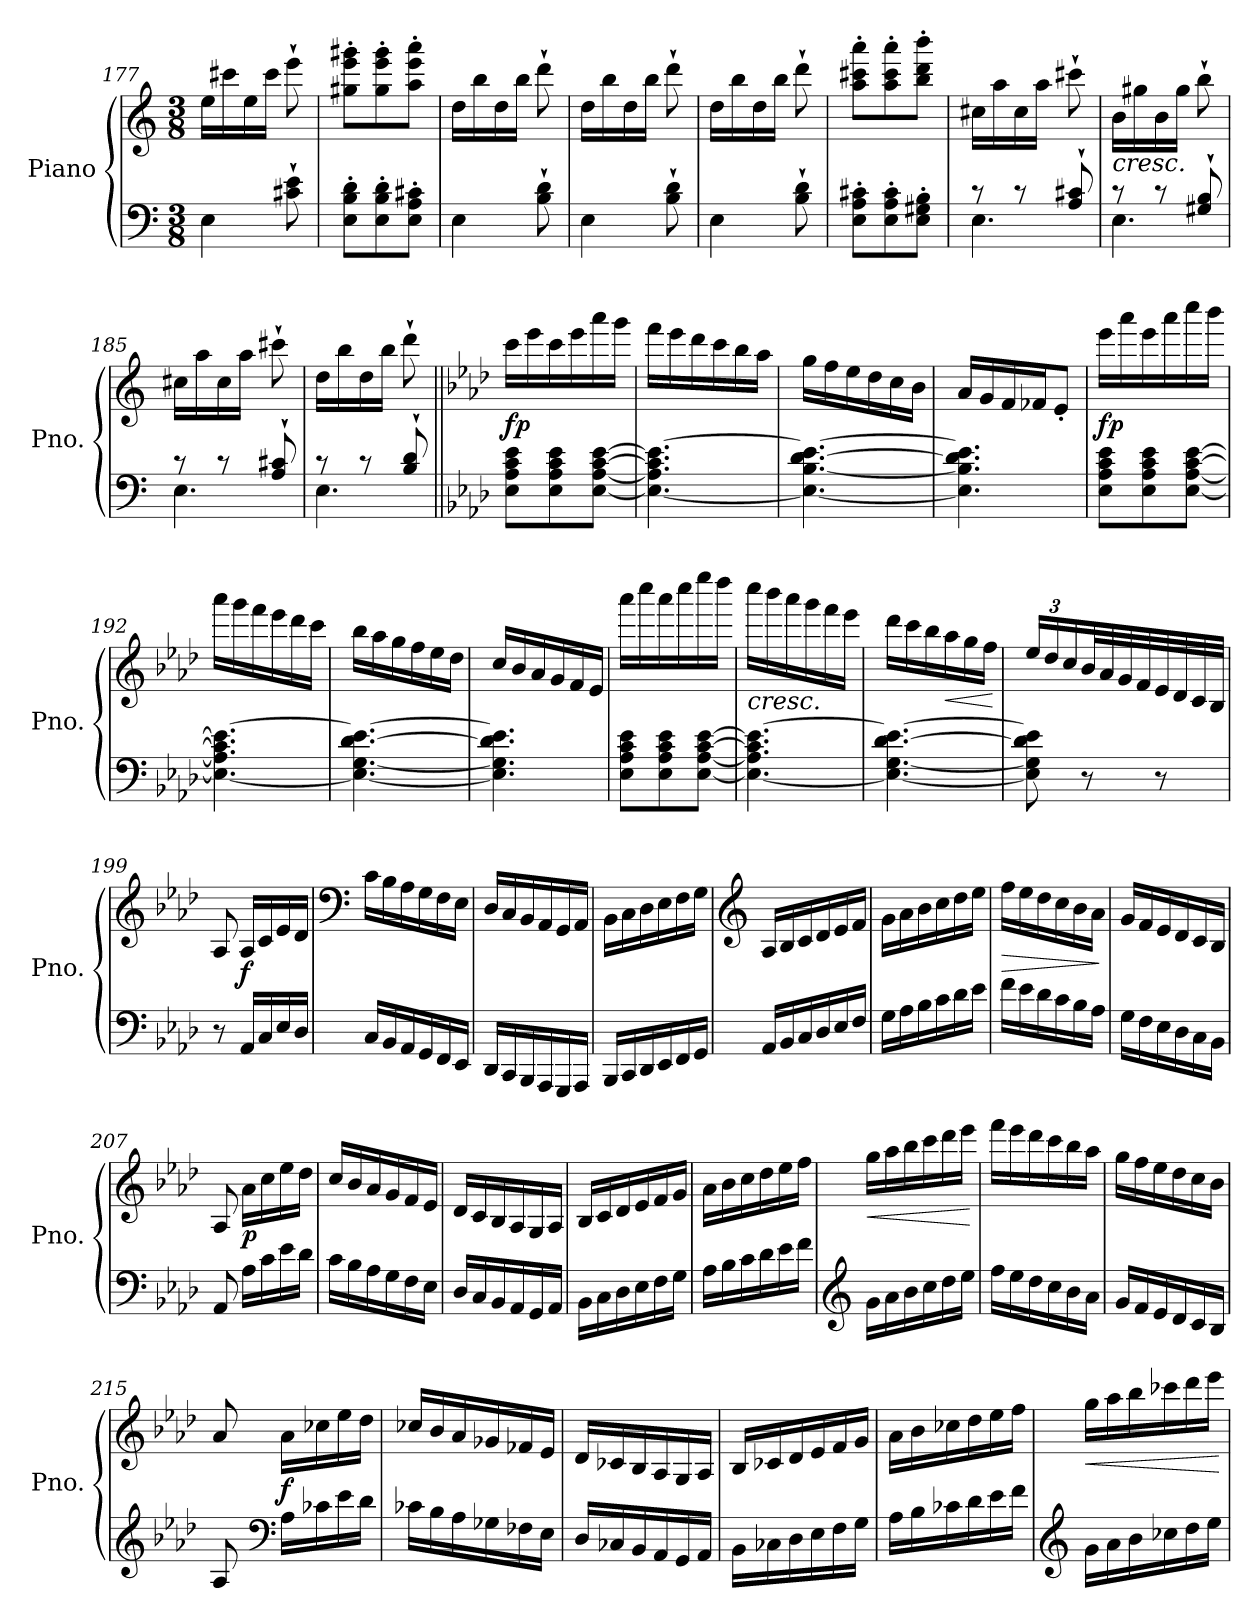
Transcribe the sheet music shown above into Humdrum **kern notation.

**kern	**kern	**dynam
*part1	*part1	*part1
*staff2	*staff1	*staff1/2
*I"Piano	*	*
*I'Pno.	*	*
*clefF4	*clefG2	*
*k[]	*k[]	*
*M3/8	*M3/8	*
=177	=177	=177
4E\	16ee\LL	.
.	16ccc#X\	.
.	16ee\	.
.	16ccc#\JJ	.
8c#X\` 8e\`	8eee`\	.
=178	=178	=178
8E\' 8B\' 8d\'L	8gg#X\' 8eee\' 8ggg#X\'L	.
8E\' 8B\' 8d\'	8gg#\' 8eee\' 8ggg#\'	.
8E\' 8A\' 8c#X\'J	8aa\' 8eee\' 8aaa\'J	.
=179	=179	=179
4E\	16dd\LL	.
.	16bb\	.
.	16dd\	.
.	16bb\JJ	.
8B\` 8d\`	8ddd`\	.
=180	=180	=180
4E\	16dd\LL	.
.	16bb\	.
.	16dd\	.
.	16bb\JJ	.
8B\` 8d\`	8ddd`\	.
=181	=181	=181
4E\	16dd\LL	.
.	16bb\	.
.	16dd\	.
.	16bb\JJ	.
8B\` 8d\`	8ddd`\	.
!!LO:LB:g=z
=182	=182	=182
8E\' 8A\' 8c#X\'L	8aa\' 8ccc#X\' 8aaa\'L	.
8E\' 8A\' 8c#\'	8aa\' 8ccc#\' 8aaa\'	.
8E\' 8G#X\' 8B\'J	8bb\' 8ddd\' 8bbb\'J	.
=183	=183	=183
*^	*	*
8r	4.E\	16cc#X\LL	.
.	.	16aa\	.
8r	.	16cc#\	.
.	.	16aa\JJ	.
8A/` 8c#X/`	.	8ccc#X`\	.
=184	=184	=184	=184
!	!	!LO:TX:b:i:t=cresc.	!
8r	4.E\	16b\LL	.
.	.	16gg#X\	.
8r	.	16b\	.
.	.	16gg#\JJ	.
8G#X/` 8B/`	.	8bb`\	.
=185	=185	=185	=185
8r	4.E\	16cc#X\LL	.
.	.	16aa\	.
8r	.	16cc#\	.
.	.	16aa\JJ	.
8A/` 8c#X/`	.	8ccc#X`\	.
=186	=186	=186	=186
8r	4.E\	16dd\LL	.
.	.	16bb\	.
8r	.	16dd\	.
.	.	16bb\JJ	.
8B/` 8d/`	.	8ddd`\	.
*v	*v	*	*
=187||	=187||	=187||
*k[b-e-a-d-]	*k[b-e-a-d-]	*
!	!	!LO:DY:b
8E-\ 8A-\ 8c\ 8e-\L	16ccc\LL	fp
.	16eee-\	.
8E-\ 8A-\ 8c\ 8e-\	16ccc\	.
.	16eee-\	.
[8E-\ [8A-\ [8c\ [8e-\J	16aaa-\	.
.	16ggg\JJ	.
!!LO:PB:g=z
=188	=188	=188
4.E-\_ 4.A-\] 4.c\] 4.e-\_	16fff\LL	.
.	16eee-\	.
.	16ddd-\	.
.	16ccc\	.
.	16bb-\	.
.	16aa-\JJ	.
=189	=189	=189
4.E-\_ [4.B-\ [4.d-\ 4.e-\_	16gg\LL	.
.	16ff\	.
.	16ee-\	.
.	16dd-\	.
.	16cc\	.
.	16b-\JJ	.
=190	=190	=190
4.E-\] 4.B-\] 4.d-\] 4.e-\]	16a-/LL	.
.	16g/	.
.	16f/	.
.	16f-X/J	.
.	8e-'/J	.
=191	=191	=191
!	!	!LO:DY:b
8E-\ 8A-\ 8c\ 8e-\L	16eee-\LL	fp
.	16aaa-\	.
8E-\ 8A-\ 8c\ 8e-\	16eee-\	.
.	16aaa-\	.
[8E-\ [8A-\ [8c\ [8e-\J	16cccc\	.
.	16bbb-\JJ	.
=192	=192	=192
4.E-\_ 4.A-\] 4.c\] 4.e-\_	16aaa-\LL	.
.	16ggg\	.
.	16fff\	.
.	16eee-\	.
.	16ddd-\	.
.	16ccc\JJ	.
=193	=193	=193
4.E-\_ [4.G\ [4.d-\ 4.e-\_	16bb-\LL	.
.	16aa-\	.
.	16gg\	.
.	16ff\	.
.	16ee-\	.
.	16dd-\JJ	.
!!LO:LB:g=z
=194	=194	=194
4.E-\] 4.G\] 4.d-\] 4.e-\]	16cc/LL	.
.	16b-/	.
.	16a-/	.
.	16g/	.
.	16f/	.
.	16e-/JJ	.
=195	=195	=195
8E-\ 8A-\ 8c\ 8e-\L	16aaa-\LL	.
.	16cccc\	.
8E-\ 8A-\ 8c\ 8e-\	16aaa-\	.
.	16cccc\	.
[8E-\ [8A-\ [8c\ [8e-\J	16eeee-\	.
.	16dddd-\JJ	.
=196	=196	=196
!	!LO:TX:b:i:t=cresc.	!
4.E-\_ 4.A-\] 4.c\] 4.e-\_	16cccc\LL	.
.	16bbb-\	.
.	16aaa-\	.
.	16ggg\	.
.	16fff\	.
.	16eee-\JJ	.
=197	=197	=197
4.E-\_ [4.G\ [4.d-\ 4.e-\_	16ddd-\LL	.
.	16ccc\	.
.	16bb-\	.
!	!	!LO:HP:b
.	16aa-\	<
.	16gg\	.
.	16ff\JJ	.
.	.	[
=198	=198	=198
*	*Xbrackettup	*
8E-\] 8G\] 8d-\] 8e-\]	24ee-/LL	.
.	24dd-/	.
.	24cc/	.
8r	32b-/L	.
.	32a-/	.
.	32g/	.
.	32f/	.
8r	32e-/	.
.	32d-/	.
.	32c/	.
.	32B-/JJJ	.
!!LO:LB:g=z
=199	=199	=199
8r	8A-/	.
!	!	!LO:DY:b
16AA-/LL	16A-/LL	f
16C/	16c/	.
16E-/	16e-/	.
16D-/JJ	16d-/JJ	.
=200	=200	=200
*	*clefF4	*
16C/LL	16c\LL	.
16BB-/	16B-\	.
16AA-/	16A-\	.
16GG/	16G\	.
16FF/	16F\	.
16EE-/JJ	16E-\JJ	.
=201	=201	=201
16DD-/LL	16D-/LL	.
16CC/	16C/	.
16BBB-/	16BB-/	.
16AAA-/	16AA-/	.
16GGG/	16GG/	.
16AAA-/JJ	16AA-/JJ	.
=202	=202	=202
16BBB-/LL	16BB-\LL	.
16CC/	16C\	.
16DD-/	16D-\	.
16EE-/	16E-\	.
16FF/	16F\	.
16GG/JJ	16G\JJ	.
=203	=203	=203
*	*clefG2	*
16AA-/LL	16A-/LL	.
16BB-/	16B-/	.
16C/	16c/	.
16D-/	16d-/	.
16E-/	16e-/	.
16F/JJ	16f/JJ	.
=204	=204	=204
16G\LL	16g\LL	.
16A-\	16a-\	.
16B-\	16b-\	.
16c\	16cc\	.
16d-\	16dd-\	.
16e-\JJ	16ee-\JJ	.
!!LO:LB:g=z
=205	=205	=205
!	!	!LO:HP:b
16f\LL	16ff\LL	>
16e-\	16ee-\	.
16d-\	16dd-\	.
16c\	16cc\	.
16B-\	16b-\	.
16A-\JJ	16a-\JJ	.
.	.	]
=206	=206	=206
16G\LL	16g/LL	.
16F\	16f/	.
16E-\	16e-/	.
16D-\	16d-/	.
16C\	16c/	.
16BB-\JJ	16B-/JJ	.
=207	=207	=207
8AA-/	8A-/	.
!	!	!LO:DY:b
16A-\LL	16a-\LL	p
16c\	16cc\	.
16e-\	16ee-\	.
16d-\JJ	16dd-\JJ	.
=208	=208	=208
16c\LL	16cc/LL	.
16B-\	16b-/	.
16A-\	16a-/	.
16G\	16g/	.
16F\	16f/	.
16E-\JJ	16e-/JJ	.
=209	=209	=209
16D-/LL	16d-/LL	.
16C/	16c/	.
16BB-/	16B-/	.
16AA-/	16A-/	.
16GG/	16G/	.
16AA-/JJ	16A-/JJ	.
=210	=210	=210
16BB-\LL	16B-/LL	.
16C\	16c/	.
16D-\	16d-/	.
16E-\	16e-/	.
16F\	16f/	.
16G\JJ	16g/JJ	.
!!LO:LB:g=z
=211	=211	=211
16A-\LL	16a-\LL	.
16B-\	16b-\	.
16c\	16cc\	.
16d-\	16dd-\	.
16e-\	16ee-\	.
16f\JJ	16ff\JJ	.
=212	=212	=212
*clefG2	*	*
!	!	!LO:HP:b
16g\LL	16gg\LL	<
16a-\	16aa-\	.
16b-\	16bb-\	.
16cc\	16ccc\	.
16dd-\	16ddd-\	.
16ee-\JJ	16eee-\JJ	.
.	.	[
=213	=213	=213
16ff\LL	16fff\LL	.
16ee-\	16eee-\	.
16dd-\	16ddd-\	.
16cc\	16ccc\	.
16b-\	16bb-\	.
16a-\JJ	16aa-\JJ	.
=214	=214	=214
16g/LL	16gg\LL	.
16f/	16ff\	.
16e-/	16ee-\	.
16d-/	16dd-\	.
16c/	16cc\	.
16B-/JJ	16b-\JJ	.
=215	=215	=215
8A-/	8a-/	.
*clefF4	*	*
!	!	!LO:DY:b
16A-\LL	16a-\LL	f
16c-X\	16cc-X\	.
16e-\	16ee-\	.
16d-\JJ	16dd-\JJ	.
!!LO:LB:g=z
=216	=216	=216
16c-X\LL	16cc-X/LL	.
16B-\	16b-/	.
16A-\	16a-/	.
16G-X\	16g-X/	.
16F-X\	16f-X/	.
16E-\JJ	16e-/JJ	.
=217	=217	=217
16D-/LL	16d-/LL	.
16C-X/	16c-X/	.
16BB-/	16B-/	.
16AA-/	16A-/	.
16GG/	16G/	.
16AA-/JJ	16A-/JJ	.
=218	=218	=218
16BB-\LL	16B-/LL	.
16C-X\	16c-X/	.
16D-\	16d-/	.
16E-\	16e-/	.
16F\	16f/	.
16G\JJ	16g/JJ	.
=219	=219	=219
16A-\LL	16a-\LL	.
16B-\	16b-\	.
16c-X\	16cc-X\	.
16d-\	16dd-\	.
16e-\	16ee-\	.
16f\JJ	16ff\JJ	.
=220	=220	=220
*clefG2	*	*
!	!	!LO:HP:b
16g\LL	16gg\LL	<
16a-\	16aa-\	.
16b-\	16bb-\	.
16cc-X\	16ccc-X\	.
16dd-\	16ddd-\	.
16ee-\JJ	16eee-\JJ	.
.	.	[
=	=	=
*-	*-	*-
